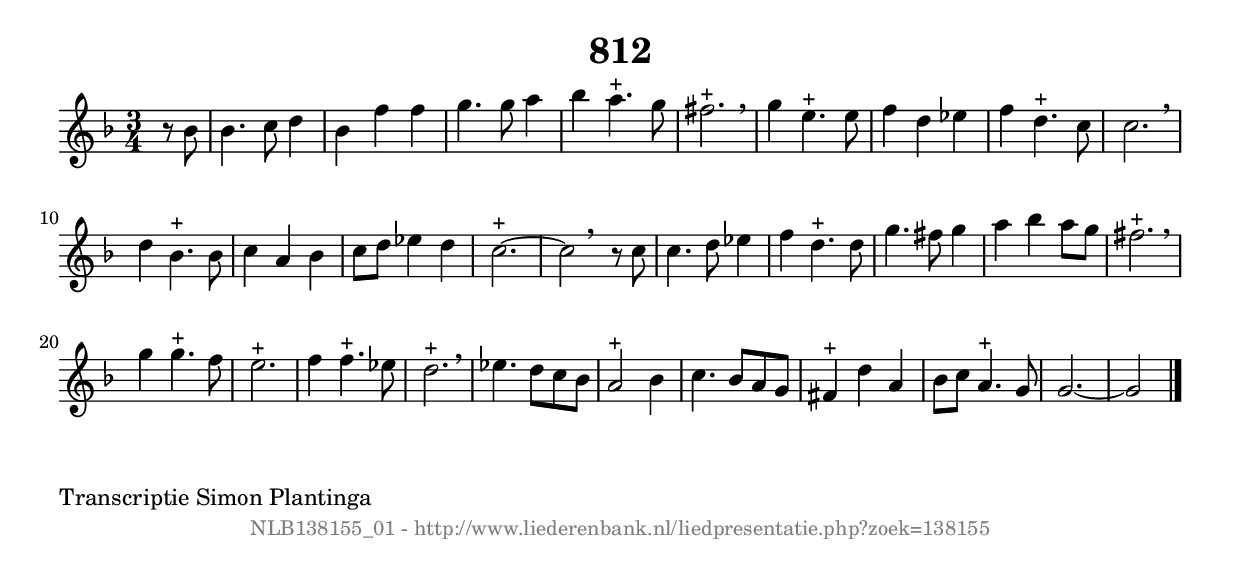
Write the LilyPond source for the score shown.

%
% produced by wce2krn 1.64 (7 June 2014)
%
\version"2.16"
#(append! paper-alist '(("long" . (cons (* 210 mm) (* 2000 mm)))))
#(set-default-paper-size "long")
sb = {\breathe}
mBreak = {\breathe }
bBreak = {\breathe }
x = {\once\override NoteHead #'style = #'cross }
gl=\glissando
itime={\override Staff.TimeSignature #'stencil = ##f }
ficta = {\once\set suggestAccidentals = ##t}
fine = {\once\override Score.RehearsalMark #'self-alignment-X = #1 \mark \markup {\italic{Fine}}}
dc = {\once\override Score.RehearsalMark #'self-alignment-X = #1 \mark \markup {\italic{D.C.}}}
dcf = {\once\override Score.RehearsalMark #'self-alignment-X = #1 \mark \markup {\italic{D.C. al Fine}}}
dcc = {\once\override Score.RehearsalMark #'self-alignment-X = #1 \mark \markup {\italic{D.C. al Coda}}}
ds = {\once\override Score.RehearsalMark #'self-alignment-X = #1 \mark \markup {\italic{D.S.}}}
dsf = {\once\override Score.RehearsalMark #'self-alignment-X = #1 \mark \markup {\italic{D.S. al Fine}}}
dsc = {\once\override Score.RehearsalMark #'self-alignment-X = #1 \mark \markup {\italic{D.S. al Coda}}}
pv = {\set Score.repeatCommands = #'((volta "1"))}
sv = {\set Score.repeatCommands = #'((volta "2"))}
tv = {\set Score.repeatCommands = #'((volta "3"))}
qv = {\set Score.repeatCommands = #'((volta "4"))}
xv = {\set Score.repeatCommands = #'((volta #f))}
\header{ tagline = ""
title = "812"
}
\score {{
\key g \dorian
\relative g'
{
\set melismaBusyProperties = #'()
\partial 32*8
\time 3/4
\tempo 4=120
\override Score.MetronomeMark #'transparent = ##t
\override Score.RehearsalMark #'break-visibility = #(vector #t #t #f)
r8 bes8 | bes4. c8 d4 | bes4 f'4 f4 | g4. g8 a4 | bes4 a4.^"+" g8 | fis2.^"+" | \mBreak \bar "|"
g4 e4.^"+" e8 | f4 d4 ees4 | f4 d4.^"+" c8 | c2. | \mBreak \bar "|"
d4 bes4.^"+" bes8 | c4 a4 bes4 | c8 d8 ees4 d4 | c2.^"+"~ | c2 \bar ":|:" \bBreak
r8 c8 | c4. d8 ees4 | f4 d4.^"+" d8 | g4. fis8 g4 | a4 bes4 a8 g8 | fis2.^"+" | \mBreak \bar "|"
g4 g4.^"+" f8 | e2.^"+" | f4 f4.^"+" ees8 | d2.^"+" | \mBreak \bar "|"
ees4. d8 c8 bes8 | a2^"+" bes4 | c4. bes8 a8 g8 | fis4^"+" d'4 a4 | bes8 c8 a4.^"+" g8 | g2.~ | g2 \bar "|."
 }}
 \midi { }
 \layout {
            indent = 0.0\cm
}
}
\markup { \wordwrap-string #" 
Transcriptie Simon Plantinga
"}
\markup { \vspace #0 } \markup { \with-color #grey \fill-line { \center-column { \smaller "NLB138155_01 - http://www.liederenbank.nl/liedpresentatie.php?zoek=138155" } } }
